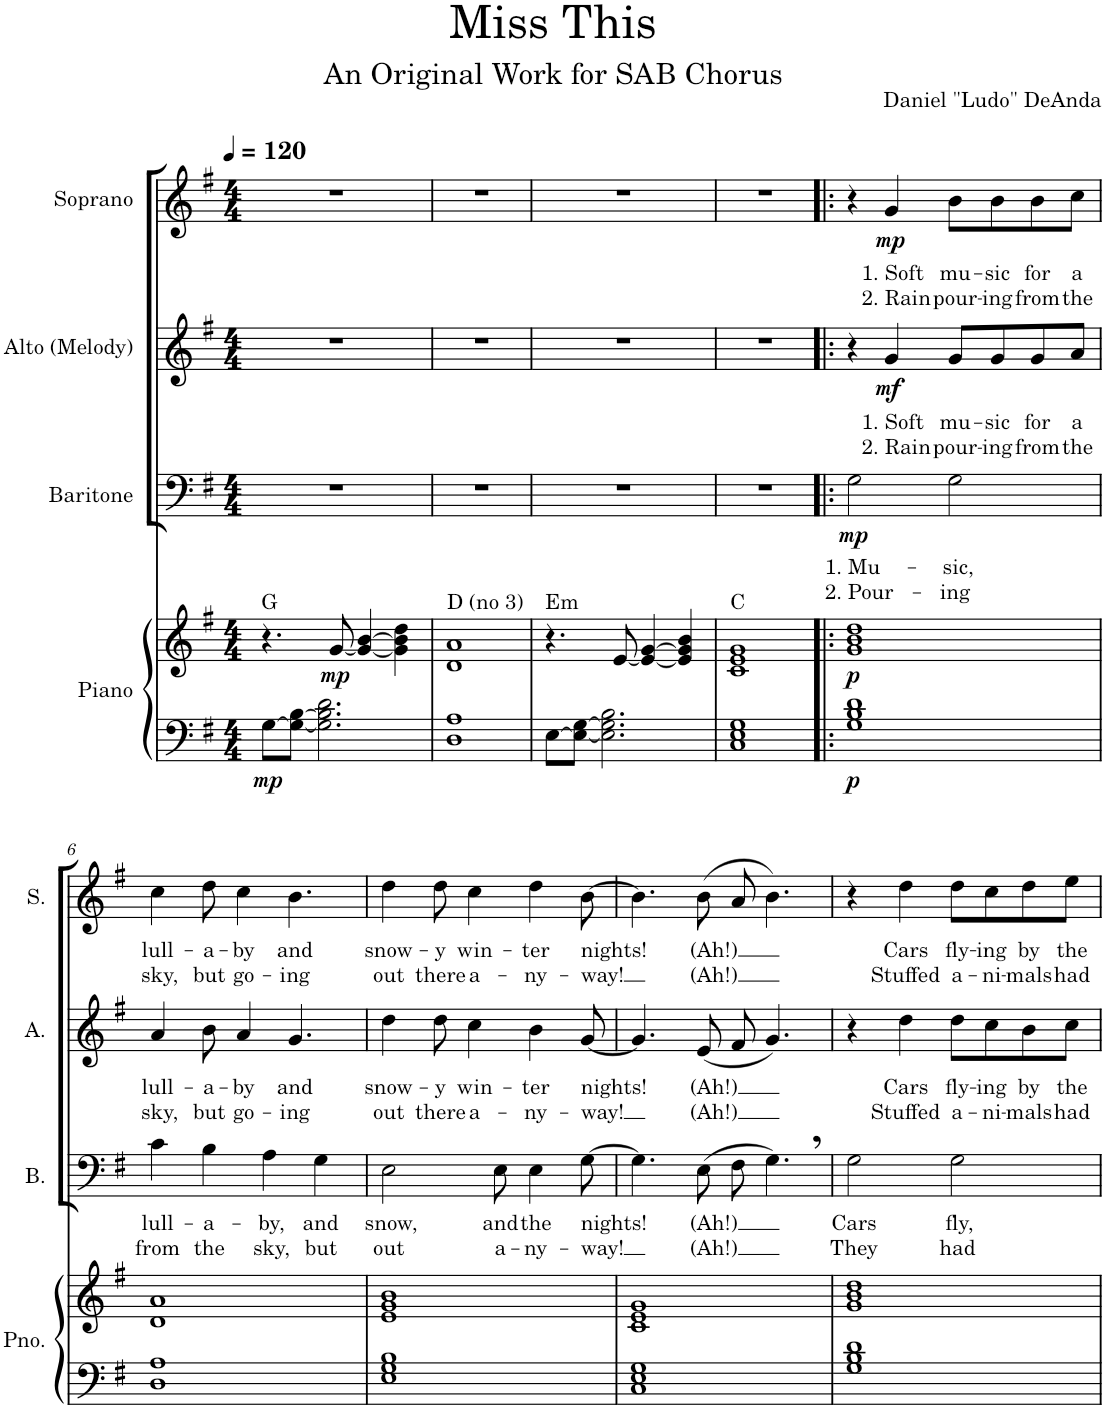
**kern	**kern	**dynam	**kern	**text	**text	**dynam	**kern	**text	**text	**dynam	**kern	**text	**text	**dynam
*part4	*part4	*part4	*part3	*part3	*part3	*part3	*part2	*part2	*part2	*part2	*part1	*part1	*part1	*part1
*staff5	*staff4	*staff4/5	*staff3	*staff3	*staff3	*staff3	*staff2	*staff2	*staff2	*staff2	*staff1	*staff1	*staff1	*staff1
*I"Piano	*	*	*I"Baritone	*	*	*	*I"Alto (Melody)	*	*	*	*I"Soprano	*	*	*
*I'Pno.	*	*	*I'B.	*	*	*	*I'A.	*	*	*	*I'S.	*	*	*
*clefF4	*clefG2	*	*clefF4	*	*	*	*clefG2	*	*	*	*clefG2	*	*	*
*k[f#]	*k[f#]	*	*k[f#]	*	*	*	*k[f#]	*	*	*	*k[f#]	*	*	*
*M4/4	*M4/4	*	*M4/4	*	*	*	*M4/4	*	*	*	*M4/4	*	*	*
*MM120	*MM120	*	*MM120	*	*	*	*MM120	*	*	*	*MM120	*	*	*
=1	=1	=1	=1	=1	=1	=1	=1	=1	=1	=1	=1	=1	=1	=1
!	!LO:TX:a:t=G	!	!	!	!	!	!	!	!	!	!	!	!	!
!	!	!LO:DY:b=2	!	!	!	!	!	!	!	!	!	!	!	!
[8G\L	4.r	mp	1r	.	.	.	1r	.	.	.	1r	.	.	.
8G\_ [8B\J	.	.	.	.	.	.	.	.	.	.	.	.	.	.
2.G\] 2.B\] 2.d\	.	.	.	.	.	.	.	.	.	.	.	.	.	.
!	!	!LO:DY:b	!	!	!	!	!	!	!	!	!	!	!	!
.	[8g/	mp	.	.	.	.	.	.	.	.	.	.	.	.
.	4g/_ [4b/	.	.	.	.	.	.	.	.	.	.	.	.	.
.	4g\] 4b\] 4dd\	.	.	.	.	.	.	.	.	.	.	.	.	.
=2	=2	=2	=2	=2	=2	=2	=2	=2	=2	=2	=2	=2	=2	=2
!	!LO:TX:a:t=D (no 3)	!	!	!	!	!	!	!	!	!	!	!	!	!
1D 1A	1d 1a	.	1r	.	.	.	1r	.	.	.	1r	.	.	.
=3	=3	=3	=3	=3	=3	=3	=3	=3	=3	=3	=3	=3	=3	=3
!	!LO:TX:a:t=Em	!	!	!	!	!	!	!	!	!	!	!	!	!
[8E\L	4.r	.	1r	.	.	.	1r	.	.	.	1r	.	.	.
8E\_ [8G\J	.	.	.	.	.	.	.	.	.	.	.	.	.	.
2.E\] 2.G\] 2.B\	.	.	.	.	.	.	.	.	.	.	.	.	.	.
.	[8e/	.	.	.	.	.	.	.	.	.	.	.	.	.
.	4e/_ [4g/	.	.	.	.	.	.	.	.	.	.	.	.	.
.	4e/] 4g/] 4b/	.	.	.	.	.	.	.	.	.	.	.	.	.
=4	=4	=4	=4	=4	=4	=4	=4	=4	=4	=4	=4	=4	=4	=4
!	!LO:TX:a:t=C	!	!	!	!	!	!	!	!	!	!	!	!	!
1C 1E 1G	1c 1e 1g	.	1r	.	.	.	1r	.	.	.	1r	.	.	.
=5!|:	=5!|:	=5!|:	=5!|:	=5!|:	=5!|:	=5!|:	=5!|:	=5!|:	=5!|:	=5!|:	=5!|:	=5!|:	=5!|:	=5!|:
!	!	!LO:DY:b=2	!	!LO:LY:b	!LO:LY:b	!	!	!	!	!	!	!	!	!
!	!	!LO:DY:n=1:b	!	!	!	!LO:DY:b	!	!	!	!	!	!	!	!
1G 1B 1d	1g 1b 1dd	p p	2G\	1. Mu-	2. Pour-	mp	4r	.	.	.	4r	.	.	.
!	!	!	!	!	!	!	!	!LO:LY:b	!LO:LY:b	!LO:DY:b	!	!LO:LY:b	!LO:LY:b	!LO:DY:b
.	.	.	.	.	.	.	4g/	1. Soft	2. Rain	mf	4g/	1. Soft	2. Rain	mp
!	!	!	!	!LO:LY:b	!LO:LY:b	!	!	!LO:LY:b	!LO:LY:b	!	!	!LO:LY:b	!LO:LY:b	!
.	.	.	2G\	-sic,	-ing	.	8g/L	mu-	pour-	.	8b\L	mu-	pour-	.
!	!	!	!	!	!	!	!	!LO:LY:b	!LO:LY:b	!	!	!LO:LY:b	!LO:LY:b	!
.	.	.	.	.	.	.	8g/	-sic	-ing	.	8b\	-sic	-ing	.
!	!	!	!	!	!	!	!	!LO:LY:b	!LO:LY:b	!	!	!LO:LY:b	!LO:LY:b	!
.	.	.	.	.	.	.	8g/	for	from	.	8b\	for	from	.
!	!	!	!	!	!	!	!	!LO:LY:b	!LO:LY:b	!	!	!LO:LY:b	!LO:LY:b	!
.	.	.	.	.	.	.	8a/J	a	the	.	8cc\J	a	the	.
!!LO:LB:g=z
=6	=6	=6	=6	=6	=6	=6	=6	=6	=6	=6	=6	=6	=6	=6
!	!	!	!	!LO:LY:b	!LO:LY:b	!	!	!LO:LY:b	!LO:LY:b	!	!	!LO:LY:b	!LO:LY:b	!
1D 1A	1d 1a	.	4c\	lull-	from	.	4a/	lull-	sky,	.	4cc\	lull-	sky,	.
!	!	!	!	!LO:LY:b	!LO:LY:b	!	!	!LO:LY:b	!LO:LY:b	!	!	!LO:LY:b	!LO:LY:b	!
.	.	.	4B\	-a-	the	.	8b\	-a-	but	.	8dd\	-a-	but	.
!	!	!	!	!	!	!	!	!LO:LY:b	!LO:LY:b	!	!	!LO:LY:b	!LO:LY:b	!
.	.	.	.	.	.	.	4a/	-by	go-	.	4cc\	-by	go-	.
!	!	!	!	!LO:LY:b	!LO:LY:b	!	!	!	!	!	!	!	!	!
.	.	.	4A\	-by,	sky,	.	.	.	.	.	.	.	.	.
!	!	!	!	!	!	!	!	!LO:LY:b	!LO:LY:b	!	!	!LO:LY:b	!LO:LY:b	!
.	.	.	.	.	.	.	4.g/	and	-ing	.	4.b\	and	-ing	.
!	!	!	!	!LO:LY:b	!LO:LY:b	!	!	!	!	!	!	!	!	!
.	.	.	4G\	and	but	.	.	.	.	.	.	.	.	.
=7	=7	=7	=7	=7	=7	=7	=7	=7	=7	=7	=7	=7	=7	=7
!	!	!	!	!LO:LY:b	!LO:LY:b	!	!	!LO:LY:b	!LO:LY:b	!	!	!LO:LY:b	!LO:LY:b	!
1E 1G 1B	1e 1g 1b	.	2E\	snow,	out	.	4dd\	snow-	out	.	4dd\	snow-	out	.
!	!	!	!	!	!	!	!	!LO:LY:b	!LO:LY:b	!	!	!LO:LY:b	!LO:LY:b	!
.	.	.	.	.	.	.	8dd\	-y	there	.	8dd\	-y	there	.
!	!	!	!	!	!	!	!	!LO:LY:b	!LO:LY:b	!	!	!LO:LY:b	!LO:LY:b	!
.	.	.	.	.	.	.	4cc\	win-	a-	.	4cc\	win-	a-	.
!	!	!	!	!LO:LY:b	!LO:LY:b	!	!	!	!	!	!	!	!	!
.	.	.	8E\	and	a-	.	.	.	.	.	.	.	.	.
!	!	!	!	!LO:LY:b	!LO:LY:b	!	!	!LO:LY:b	!LO:LY:b	!	!	!LO:LY:b	!LO:LY:b	!
.	.	.	4E\	the	-ny-	.	4b\	-ter	-ny-	.	4dd\	-ter	-ny-	.
!	!	!	!	!LO:LY:b	!LO:LY:b	!	!	!LO:LY:b	!LO:LY:b	!	!	!LO:LY:b	!LO:LY:b	!
.	.	.	[8G\	nights!	-way!	.	[8g/	nights!	-way!	.	[8b\	nights!	-way!	.
=8	=8	=8	=8	=8	=8	=8	=8	=8	=8	=8	=8	=8	=8	=8
1C 1E 1G	1c 1e 1g	.	4.G\]	.	.	.	4.g/]	.	.	.	4.b\]	.	.	.
!	!	!	!	!LO:LY:b	!LO:LY:b	!	!	!LO:LY:b	!LO:LY:b	!	!	!LO:LY:b	!LO:LY:b	!
.	.	.	(8E\	(Ah!)	(Ah!)	.	(8e/	(Ah!)	(Ah!)	.	(8b\	(Ah!)	(Ah!)	.
.	.	.	8F#\	.	.	.	8f#/	.	.	.	8a/	.	.	.
.	.	.	4.G,\)	.	.	.	4.g/)	.	.	.	4.b\)	.	.	.
=9	=9	=9	=9	=9	=9	=9	=9	=9	=9	=9	=9	=9	=9	=9
!	!	!	!	!LO:LY:b	!LO:LY:b	!	!	!	!	!	!	!	!	!
1G 1B 1d	1g 1b 1dd	.	2G\	Cars	They	.	4r	.	.	.	4r	.	.	.
!	!	!	!	!	!	!	!	!LO:LY:b	!LO:LY:b	!	!	!LO:LY:b	!LO:LY:b	!
.	.	.	.	.	.	.	4dd\	Cars	Stuffed	.	4dd\	Cars	Stuffed	.
!	!	!	!	!LO:LY:b	!LO:LY:b	!	!	!LO:LY:b	!LO:LY:b	!	!	!LO:LY:b	!LO:LY:b	!
.	.	.	2G\	fly,	had	.	8dd\L	fly-	a-	.	8dd\L	fly-	a-	.
!	!	!	!	!	!	!	!	!LO:LY:b	!LO:LY:b	!	!	!LO:LY:b	!LO:LY:b	!
.	.	.	.	.	.	.	8cc\	-ing	-ni-	.	8cc\	-ing	-ni-	.
!	!	!	!	!	!	!	!	!LO:LY:b	!LO:LY:b	!	!	!LO:LY:b	!LO:LY:b	!
.	.	.	.	.	.	.	8b\	by	-mals	.	8dd\	by	-mals	.
!	!	!	!	!	!	!	!	!LO:LY:b	!LO:LY:b	!	!	!LO:LY:b	!LO:LY:b	!
.	.	.	.	.	.	.	8cc\J	the	had	.	8ee\J	the	had	.
=	=	=	=	=	=	=	=	=	=	=	=	=	=	=
*-	*-	*-	*-	*-	*-	*-	*-	*-	*-	*-	*-	*-	*-	*-
